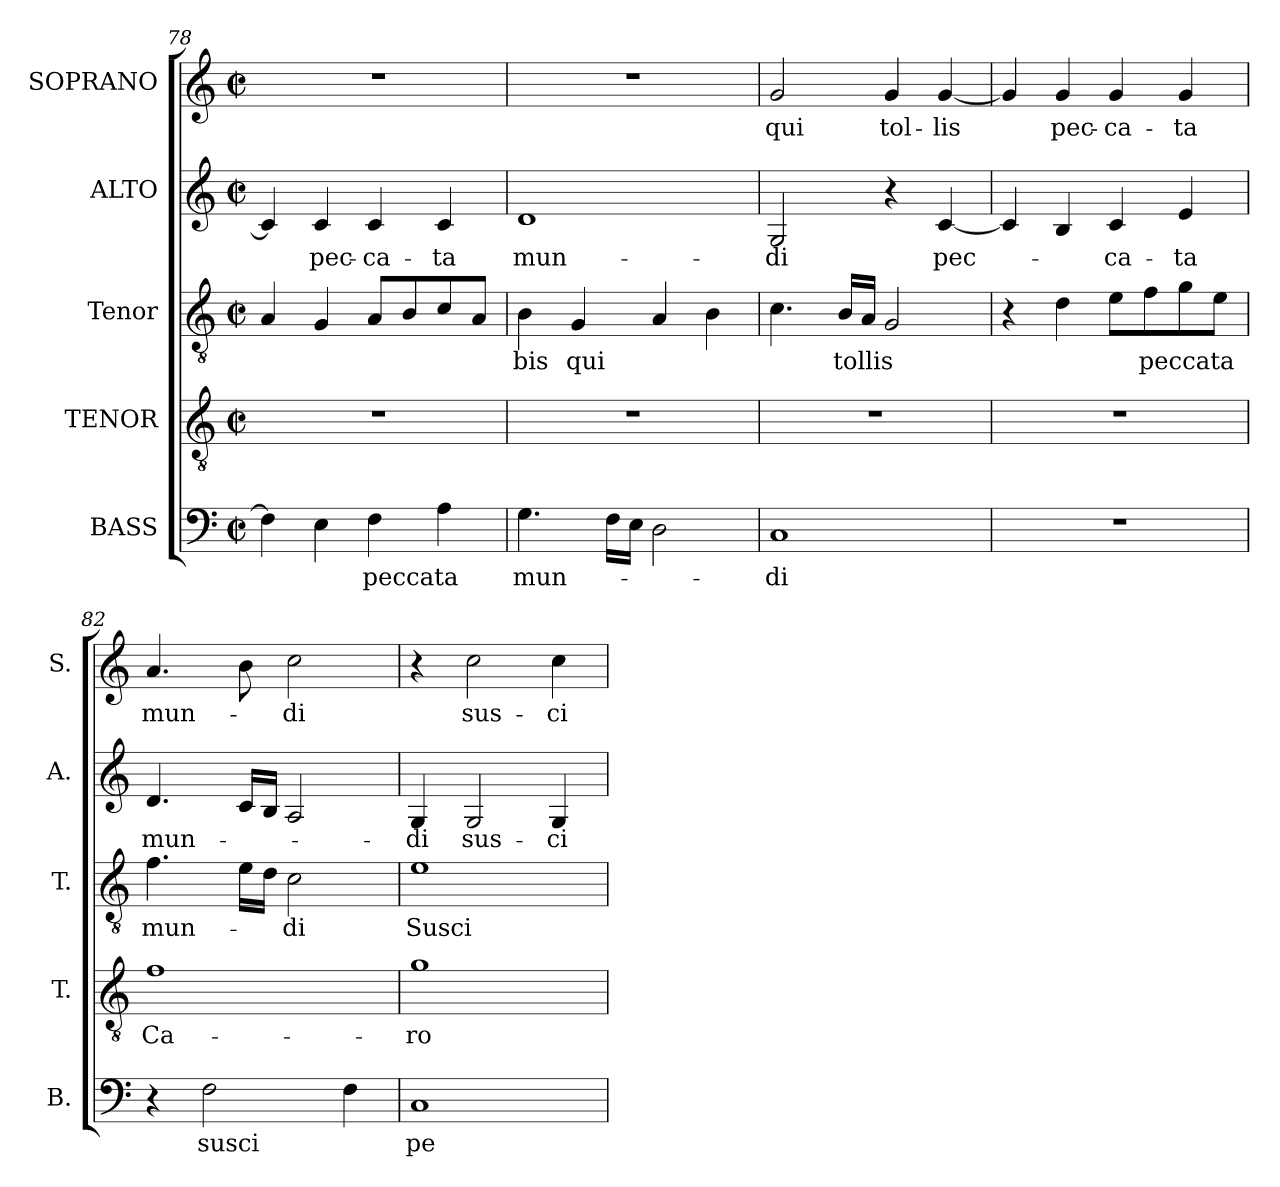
**kern	**text	**kern	**text	**kern	**text	**kern	**text	**kern	**text
*part5	*part5	*part4	*part4	*part3	*part3	*part2	*part2	*part1	*part1
*staff5	*staff5	*staff4	*staff4	*staff3	*staff3	*staff2	*staff2	*staff1	*staff1
*I"BASS	*	*I"TENOR	*	*I"Tenor	*	*I"ALTO	*	*I"SOPRANO	*
*I'B.	*	*I'T.	*	*I'T.	*	*I'A.	*	*I'S.	*
*clefF4	*	*clefGv2	*	*clefGv2	*	*clefG2	*	*clefG2	*
*	*	*ITrd7c12	*	*ITrd7c12	*	*	*	*	*
*k[]	*	*k[]	*	*k[]	*	*k[]	*	*k[]	*
*C:	*	*C:	*	*C:	*	*C:	*	*C:	*
*M2/2	*	*M2/2	*	*M2/2	*	*M2/2	*	*M2/2	*
*met(c|)	*	*met(c|)	*	*met(c|)	*	*met(c|)	*	*met(c|)	*
=78	=78	=78	=78	=78	=78	=78	=78	=78	=78
4Fi\]	.	1r	.	4AAi/	.	4ci/]	.	1r	.
!	!	!	!	!	!	!	!LO:LY:b:color=#000000	!	!
4Ei\	.	.	.	4GGi/	.	4ci/	pec-	.	.
!	!LO:LY:b:color=#000000	!	!	!	!	!	!	!	!
!	!	!	!	!	!	!	!LO:LY:b:color=#000000	!	!
4Fi\	peccata	.	.	8AAi/L	.	4ci/	-ca-	.	.
.	.	.	.	8BBi/	.	.	.	.	.
!	!	!	!	!	!	!	!LO:LY:b:color=#000000	!	!
4Ai\	.	.	.	8Ci/	.	4ci/	-ta	.	.
.	.	.	.	8AAi/J	.	.	.	.	.
=79	=79	=79	=79	=79	=79	=79	=79	=79	=79
!	!LO:LY:b:color=#000000	!	!	!	!	!	!	!	!
!	!	!	!	!	!LO:LY:b:color=#000000	!	!	!	!
!	!	!	!	!	!	!	!LO:LY:b:color=#000000	!	!
4.Gi\	mun-	1r	.	4BBi\	-bis	1di	mun-	1r	.
!	!	!	!	!	!LO:LY:b:color=#000000	!	!	!	!
.	.	.	.	4GGi/	qui	.	.	.	.
16Fi\LL	.	.	.	.	.	.	.	.	.
16Ei\JJ	.	.	.	.	.	.	.	.	.
2Di\	.	.	.	4AAi/	.	.	.	.	.
.	.	.	.	4BBi\	.	.	.	.	.
!!LO:PB:g=z
=80	=80	=80	=80	=80	=80	=80	=80	=80	=80
!	!LO:LY:b:color=#000000	!	!	!	!	!	!	!	!
!	!	!	!	!	!	!	!LO:LY:b:color=#000000	!	!
!	!	!	!	!	!	!	!	!	!LO:LY:b:color=#000000
1Ci	-di	1r	.	4.Ci\	.	2Gi/	-di	2gi/	qui
!	!	!	!	!	!LO:LY:b:color=#000000	!	!	!	!
.	.	.	.	16BBi/LL	tollis	.	.	.	.
.	.	.	.	16AAi/JJ	.	.	.	.	.
!	!	!	!	!	!	!	!	!	!LO:LY:b:color=#000000
.	.	.	.	2GGi/	.	4r	.	4gi/	tol-
!	!	!	!	!	!	!	!LO:LY:b:color=#000000	!	!
!	!	!	!	!	!	!	!	!	!LO:LY:b:color=#000000
.	.	.	.	.	.	[4ci/	pec-	[4gi/	-lis
=81	=81	=81	=81	=81	=81	=81	=81	=81	=81
1r	.	1r	.	4r	.	4ci/]	.	4gi/]	.
!	!	!	!	!	!	!	!	!	!LO:LY:b:color=#000000
.	.	.	.	4Di\	.	4Bi/	.	4gi/	pec-
!	!	!	!	!	!	!	!LO:LY:b:color=#000000	!	!
!	!	!	!	!	!	!	!	!	!LO:LY:b:color=#000000
.	.	.	.	8Ei\L	.	4ci/	-ca-	4gi/	-ca-
!	!	!	!	!	!LO:LY:b:color=#000000	!	!	!	!
.	.	.	.	8Fi\	peccata	.	.	.	.
!	!	!	!	!	!	!	!LO:LY:b:color=#000000	!	!
!	!	!	!	!	!	!	!	!	!LO:LY:b:color=#000000
.	.	.	.	8Gi\	.	4ei/	-ta	4gi/	-ta
.	.	.	.	8Ei\J	.	.	.	.	.
=82	=82	=82	=82	=82	=82	=82	=82	=82	=82
!	!	!	!LO:LY:b:color=#000000	!	!	!	!	!	!
!	!	!	!	!	!LO:LY:b:color=#000000	!	!	!	!
!	!	!	!	!	!	!	!LO:LY:b:color=#000000	!	!
!	!	!	!	!	!	!	!	!	!LO:LY:b:color=#000000
4r	.	1Fi	Ca-	4.Fi\	mun-	4.di/	mun-	4.ai/	mun-
!	!LO:LY:b:color=#000000	!	!	!	!	!	!	!	!
2Fi\	susci	.	.	.	.	.	.	.	.
.	.	.	.	16Ei\LL	.	16ci/LL	.	8bi\	.
.	.	.	.	16Di\JJ	.	16Bi/JJ	.	.	.
!	!	!	!	!	!LO:LY:b:color=#000000	!	!	!	!
!	!	!	!	!	!	!	!	!	!LO:LY:b:color=#000000
.	.	.	.	2Ci\	-di	2Ai/	.	2cci\	-di
4Fi\	.	.	.	.	.	.	.	.	.
=83	=83	=83	=83	=83	=83	=83	=83	=83	=83
!	!LO:LY:b:color=#000000	!	!	!	!	!	!	!	!
!	!	!	!LO:LY:b:color=#000000	!	!	!	!	!	!
!	!	!	!	!	!LO:LY:b:color=#000000	!	!	!	!
!	!	!	!	!	!	!	!LO:LY:b:color=#000000	!	!
1Ci	pe	1Gi	-ro-	1Ei	Susci	4Gi/	-di	4r	.
!	!	!	!	!	!	!	!LO:LY:b:color=#000000	!	!
!	!	!	!	!	!	!	!	!	!LO:LY:b:color=#000000
.	.	.	.	.	.	2Gi/	sus-	2cci\	sus-
!	!	!	!	!	!	!	!LO:LY:b:color=#000000	!	!
!	!	!	!	!	!	!	!	!	!LO:LY:b:color=#000000
.	.	.	.	.	.	4Gi/	-ci-	4cci\	-ci-
=	=	=	=	=	=	=	=	=	=
*-	*-	*-	*-	*-	*-	*-	*-	*-	*-
